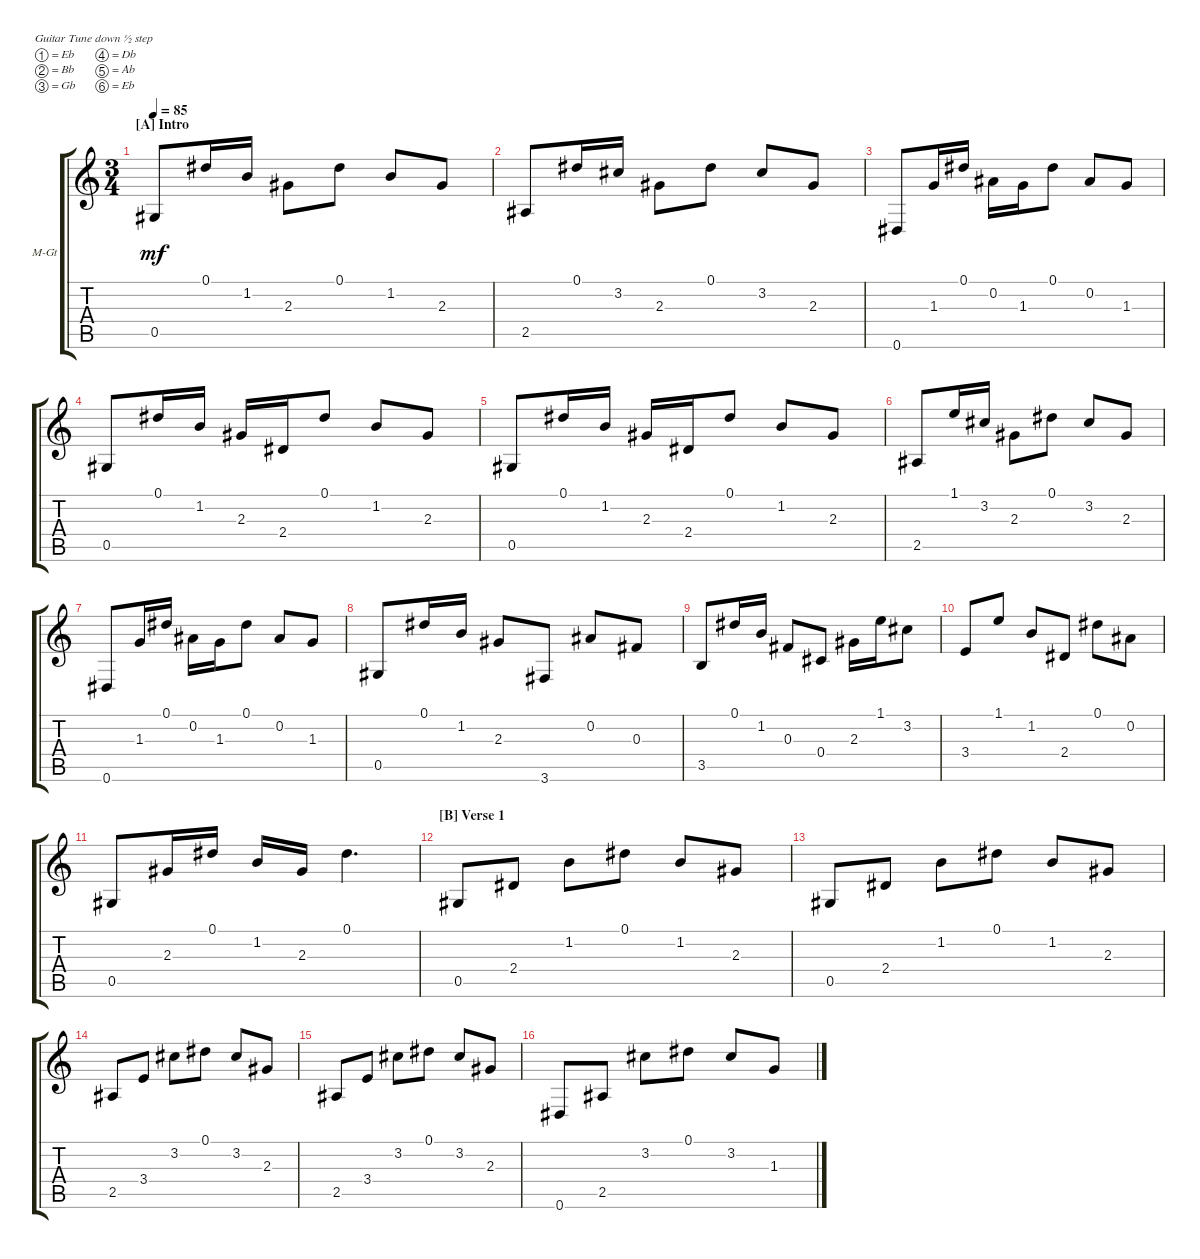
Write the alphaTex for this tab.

\defaultSystemsLayout 4
\bracketExtendMode groupsimilarinstruments
\firstSystemTrackNameOrientation horizontal
\otherSystemsTrackNameOrientation horizontal
\track ("Main Guitar" "M-Gt") {instrument acousticguitarsteel}
\staff {score tabs}
\tuning (Eb4 Bb3 Gb3 Db3 Ab2 Eb2)
\ts (3 4)
\section ("A" "Intro")
\tempo 85
\clef g2
\ks c
0.5.8{dy mf instrument acousticguitarsteel} 0.1.16 1.2.16 2.3.8 0.1.8 1.2.8 2.3.8 |
2.5.8 0.1.16 3.2.16 2.3.8 0.1.8 3.2.8 2.3.8 |
0.6.8 1.3.16 0.1.16 0.2.16 1.3.16 0.1.8 0.2.8 1.3.8 |
0.5.8 0.1.16 1.2.16 2.3.16 2.4.16 0.1.8 1.2.8 2.3.8 |
0.5.8 0.1.16 1.2.16 2.3.16 2.4.16 0.1.8 1.2.8 2.3.8 |
2.5.8 1.1.16 3.2.16 2.3.8 0.1.8 3.2.8 2.3.8 |
0.6.8 1.3.16 0.1.16 0.2.16 1.3.16 0.1.8 0.2.8 1.3.8 |
0.5.8 0.1.16 1.2.16 2.3.8 3.6.8 0.2.8 0.3.8 |
3.5.8 0.1.16 1.2.16 0.3.8 0.4.8 2.3.16 1.1.16 3.2.8 |
3.4.8 1.1.8 1.2.8 2.4.8 0.1.8 0.2.8 |
0.5.8 2.3.16 0.1.16 1.2.16 2.3.16 0.1.4{d} |
\section ("B" "Verse 1")
0.5.8 2.4.8 1.2.8 0.1.8 1.2.8 2.3.8 |
0.5.8 2.4.8 1.2.8 0.1.8 1.2.8 2.3.8 |
2.5.8 3.4.8 3.2.8 0.1.8 3.2.8 2.3.8 |
2.5.8 3.4.8 3.2.8 0.1.8 3.2.8 2.3.8 |
0.6.8 2.5.8 3.2.8 0.1.8 3.2.8 1.3.8
